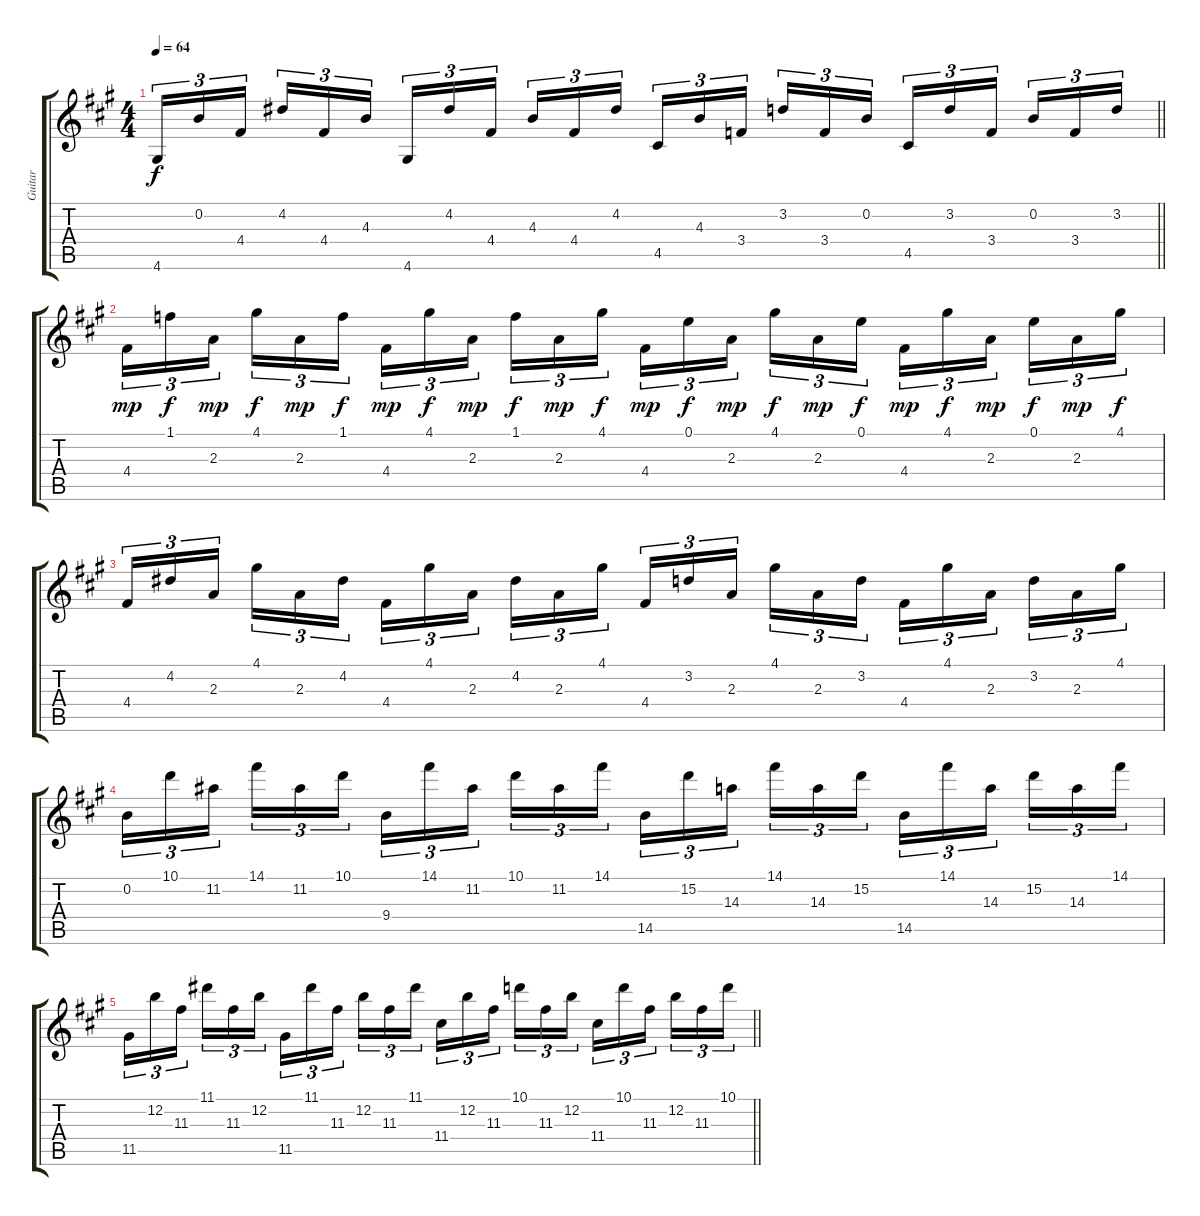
\track ("Guitar" "Guitar") {instrument electricguitarjazz}
\staff {score tabs}
\tuning (E4 B3 G3 D3 A2 E2) {hide}
\ts (4 4)
\tempo 64
\clef g2
\barLineRight lightlight
\ks f#minor
4.6.16{tu (3 2) dy f} 0.2.16{tu (3 2)} 4.4.16{tu (3 2) beam splitsecondary} 4.2.16{tu (3 2)} 4.4.16{tu (3 2)} 4.3.16{tu (3 2)} 4.6.16{tu (3 2)} 4.2.16{tu (3 2)} 4.4.16{tu (3 2) beam splitsecondary} 4.3.16{tu (3 2)} 4.4.16{tu (3 2)} 4.2.16{tu (3 2)} 4.5.16{tu (3 2)} 4.3.16{tu (3 2)} 3.4.16{tu (3 2) beam splitsecondary} 3.2.16{tu (3 2)} 3.4.16{tu (3 2)} 0.2.16{tu (3 2)} 4.5.16{tu (3 2)} 3.2.16{tu (3 2)} 3.4.16{tu (3 2) beam splitsecondary} 0.2.16{tu (3 2)} 3.4.16{tu (3 2)} 3.2.16{tu (3 2)} |
4.4.16{tu (3 2) dy mp} 1.1.16{tu (3 2) dy f} 2.3.16{tu (3 2) dy mp beam splitsecondary} 4.1.16{tu (3 2) dy f} 2.3.16{tu (3 2) dy mp} 1.1.16{tu (3 2) dy f} 4.4.16{tu (3 2) dy mp} 4.1.16{tu (3 2) dy f} 2.3.16{tu (3 2) dy mp beam splitsecondary} 1.1.16{tu (3 2) dy f} 2.3.16{tu (3 2) dy mp} 4.1.16{tu (3 2) dy f} 4.4.16{tu (3 2) dy mp} 0.1.16{tu (3 2) dy f} 2.3.16{tu (3 2) dy mp beam splitsecondary} 4.1.16{tu (3 2) dy f} 2.3.16{tu (3 2) dy mp} 0.1.16{tu (3 2) dy f} 4.4.16{tu (3 2) dy mp} 4.1.16{tu (3 2) dy f} 2.3.16{tu (3 2) dy mp beam splitsecondary} 0.1.16{tu (3 2) dy f} 2.3.16{tu (3 2) dy mp} 4.1.16{tu (3 2) dy f} |
4.4.16{tu (3 2)} 4.2.16{tu (3 2)} 2.3.16{tu (3 2) beam splitsecondary} 4.1.16{tu (3 2)} 2.3.16{tu (3 2)} 4.2.16{tu (3 2)} 4.4.16{tu (3 2)} 4.1.16{tu (3 2)} 2.3.16{tu (3 2) beam splitsecondary} 4.2.16{tu (3 2)} 2.3.16{tu (3 2)} 4.1.16{tu (3 2)} 4.4.16{tu (3 2)} 3.2.16{tu (3 2)} 2.3.16{tu (3 2) beam splitsecondary} 4.1.16{tu (3 2)} 2.3.16{tu (3 2)} 3.2.16{tu (3 2)} 4.4.16{tu (3 2)} 4.1.16{tu (3 2)} 2.3.16{tu (3 2) beam splitsecondary} 3.2.16{tu (3 2)} 2.3.16{tu (3 2)} 4.1.16{tu (3 2)} |
0.2.16{tu (3 2)} 10.1.16{tu (3 2)} 11.2.16{tu (3 2) beam splitsecondary} 14.1.16{tu (3 2)} 11.2.16{tu (3 2)} 10.1.16{tu (3 2)} 9.4.16{tu (3 2)} 14.1.16{tu (3 2)} 11.2.16{tu (3 2) beam splitsecondary} 10.1.16{tu (3 2)} 11.2.16{tu (3 2)} 14.1.16{tu (3 2)} 14.5.16{tu (3 2)} 15.2.16{tu (3 2)} 14.3.16{tu (3 2) beam splitsecondary} 14.1.16{tu (3 2)} 14.3.16{tu (3 2)} 15.2.16{tu (3 2)} 14.5.16{tu (3 2)} 14.1.16{tu (3 2)} 14.3.16{tu (3 2) beam splitsecondary} 15.2.16{tu (3 2)} 14.3.16{tu (3 2)} 14.1.16{tu (3 2)} |
\barLineRight lightlight
11.5.16{tu (3 2)} 12.2.16{tu (3 2)} 11.3.16{tu (3 2) beam splitsecondary} 11.1.16{tu (3 2)} 11.3.16{tu (3 2)} 12.2.16{tu (3 2)} 11.5.16{tu (3 2)} 11.1.16{tu (3 2)} 11.3.16{tu (3 2) beam splitsecondary} 12.2.16{tu (3 2)} 11.3.16{tu (3 2)} 11.1.16{tu (3 2)} 11.4.16{tu (3 2)} 12.2.16{tu (3 2)} 11.3.16{tu (3 2) beam splitsecondary} 10.1.16{tu (3 2)} 11.3.16{tu (3 2)} 12.2.16{tu (3 2)} 11.4.16{tu (3 2)} 10.1.16{tu (3 2)} 11.3.16{tu (3 2) beam splitsecondary} 12.2.16{tu (3 2)} 11.3.16{tu (3 2)} 10.1.16{tu (3 2)}
